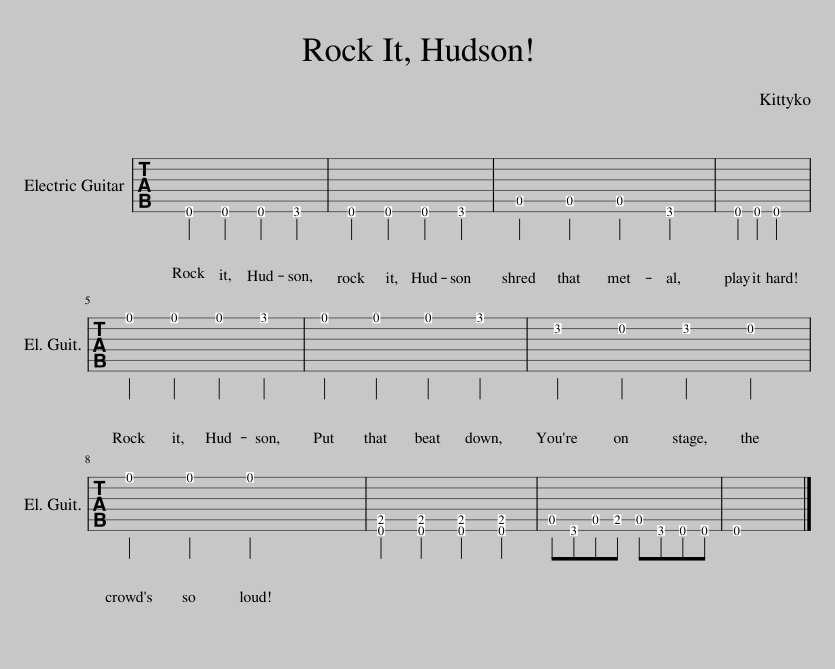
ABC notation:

X:1
%%score 1 ( 2 3 )
L:1/8
M:4/4
I:linebreak $
K:C
V:1 tab stafflines=6 strings=E2,A2,D3,G3,B3,E4
V:2 perc
K:none
V:3 perc
K:none
V:1
 !6!E,,2 !6!E,,2 !6!E,,2 !6!G,,2 | !6!E,,2 !6!E,,2 !6!E,,2 !6!G,,2 | !5!A,,2 !5!A,,2 !5!A,,2 !6!G,,2 | !6!E,,2 !6!E,,2 !6!E,,2 x2 |$ !1!E2 !1!E2 !1!E2 !1!G2 | %5
 !1!E2 !1!E2 !1!E2 !1!G2 | !2!D2 !2!B,2 !2!D2 !2!B,2 |$ !1!E2 !1!E2 !1!E2 x2 | [!6!E,,!5!B,,]2 [!6!E,,!5!B,,]2 [!6!E,,!5!B,,]2 [!6!E,,!5!B,,]2 | !5!A,,!6!G,,!5!A,,!5!B,, !5!A,,!6!G,,!6!E,,!6!E,, | %10
 !6!E,,8 |] %11
V:2
 ^g2 [c^g]2 ^g2 [c^g]2 | ^g2 [c^g]2 ^g2 [c^g]2 | ^g2 [c^g]2 ^g2 [c^g]2 | ^g2 [c^g]2 ^g2 [c^g]2 |$ ^g2 [c^g]2 ^g2 [c^g]2 | %5
 ^g2 [c^g]2 ^g2 [c^g]2 | ^g2 [c^g]2 ^g2 [c^g]2 |$ ^g2 [c^g]2 ^g2 [c^g]2 | ^g2 [c^g]2 ^g2 [c^g]2 | e e f f d d A A | %10
 [F^b]8 |] %11
V:3
 F2 z2 F2 z2 | F2 z2 F2 z2 | F2 z2 F2 z2 | F2 z2 F2 z2 |$ F2 z2 F2 z2 | %5
 F2 z2 F2 z2 | F2 z2 F2 z2 |$ F2 z2 F2 z2 | F2 z2 F2 z2 | F2 F2 F2 F2 | %10
 x8 |] %11
